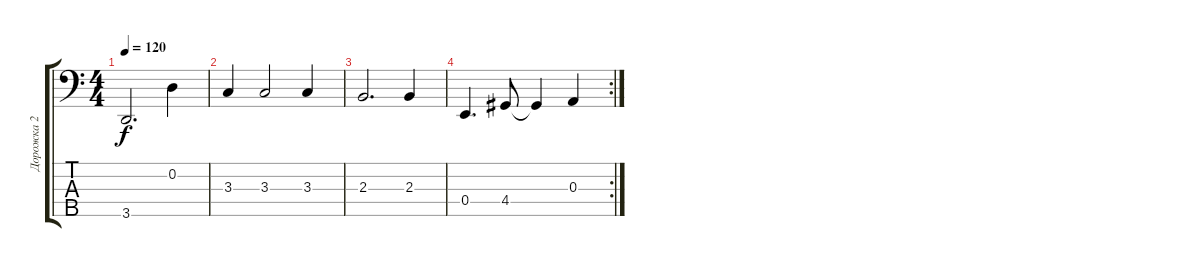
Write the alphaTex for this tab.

\track ("Дорожка 2" "Дорожка 2") {instrument electricbassfinger}
\staff {score tabs}
\tuning (G2 D2 A1 E1 B0) {hide}
\ts (4 4)
\tempo 120
\clef f4
\ks c
3.5.2{d dy f} 0.2.4 |
3.3.4 3.3.2 3.3.4 |
2.3.2{d} 2.3.4 |
\rc 2
0.4.4{d} 4.4.8 4.4{t}.4 0.3.4
